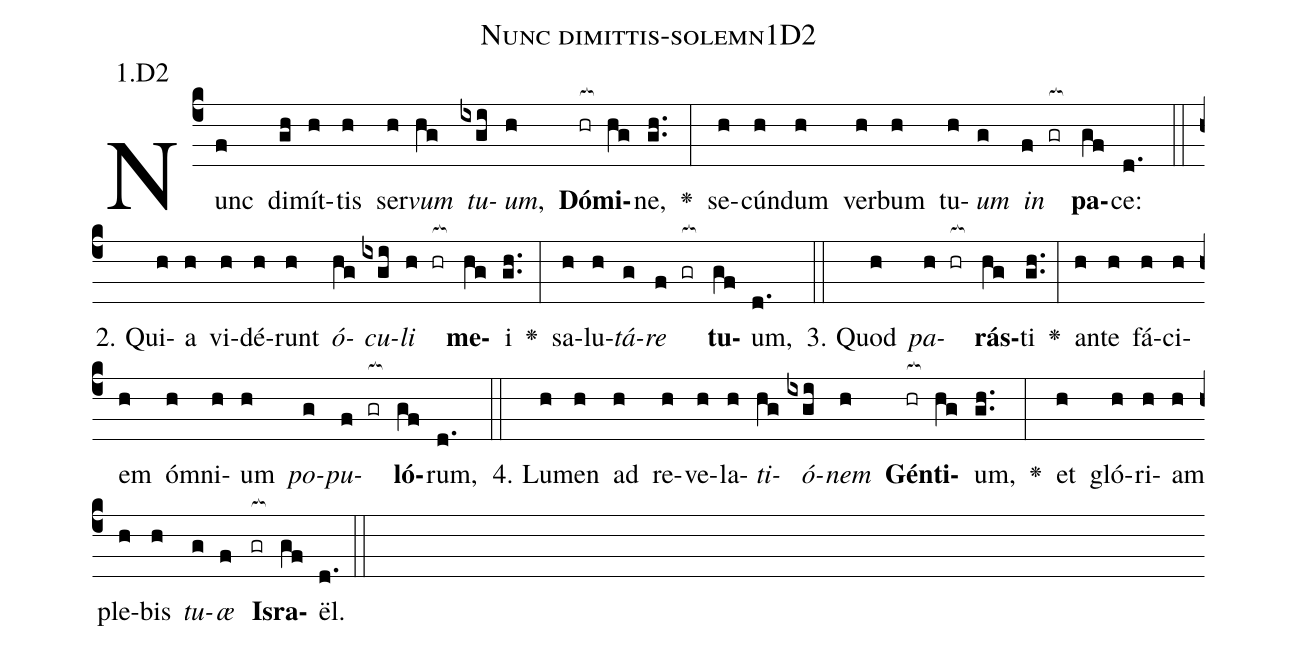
name: Nunc dimittis-solemn1D2;
annotation: 1.D2;
%%
(c4)Nunc(f) di(gh)mít(h)tis(h) ser(h)<i>vum</i>(hg) <i>tu</i>(ixgi)<i>um</i>,(h) <b>Dó</b>(hr[ocb:1{])<b>mi</b>(hg[ocb:0}])ne,(gh..) <v>\greheightstar</v>(:) se(h)cún(h)dum(h) ver(h)bum(h) tu(h)<i>um</i>(g) <i>in</i>(f gr[ocb:1{]) <b>pa</b>(gf[ocb:0}])ce:(d.) (::)
2. Qui(h)a(h) vi(h)dé(h)runt(h) <i>ó</i>(hg)<i>cu</i>(ixgi)<i>li</i>(h hr[ocb:1{]) <b>me</b>(hg[ocb:0}])i(gh..) <v>\greheightstar</v>(:) sa(h)lu(h)<i>tá</i>(g)<i>re</i>(f gr[ocb:1{]) <b>tu</b>(gf[ocb:0}])um,(d.) (::)
3. Quod(h) <i>pa</i>(h hr[ocb:1{])<b>rás</b>(hg[ocb:0}])ti(gh..) <v>\greheightstar</v>(:) an(h)te(h) fá(h)ci(h)em(h) óm(h)ni(h)um(h) <i>po</i>(g)<i>pu</i>(f gr[ocb:1{])<b>ló</b>(gf[ocb:0}])rum,(d.) (::)
4. Lu(h)men(h) ad(h) re(h)ve(h)la(h)<i>ti</i>(hg)<i>ó</i>(ixgi)<i>nem</i>(h) <b>Gén</b>(hr[ocb:1{])<b>ti</b>(hg[ocb:0}])um,(gh..) <v>\greheightstar</v>(:) et(h) gló(h)ri(h)am(h) ple(h)bis(h) <i>tu</i>(g)<i>æ</i>(f) <b>Is</b>(gr[ocb:1{])<b>ra</b>(gf[ocb:0}])ël.(d.) (::)
